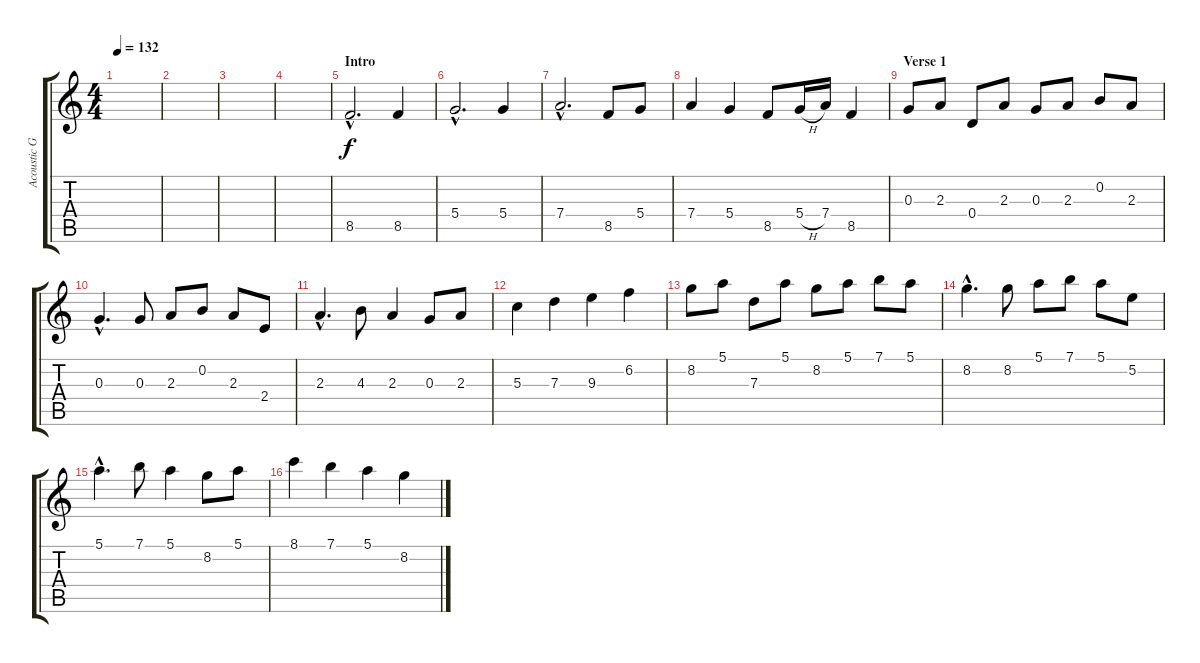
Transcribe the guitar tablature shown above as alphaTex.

\track ("Acoustic Guitar I" "Acoustic G") {instrument acousticguitarsteel}
\staff {score tabs}
\tuning (E4 B3 G3 D3 A2 E2) {hide}
\ts (4 4)
\tempo 132
\clef g2
\ks c
|
|
|
|
\section ("" "Intro")
8.5{hac}.2{d} 8.5.4 |
5.4{hac}.2{d} 5.4.4 |
7.4{hac}.2{d} 8.5.8 5.4.8 |
7.4.4 5.4.4 8.5.8 5.4{h}.16 7.4.16 8.5.4 |
\section ("" "Verse 1")
0.3.8 2.3.8 0.4.8 2.3.8 0.3.8 2.3.8 0.2.8 2.3.8 |
0.3{hac}.4{d} 0.3.8 2.3.8 0.2.8 2.3.8 2.4.8 |
2.3{hac}.4{d} 4.3.8 2.3.4 0.3.8 2.3.8 |
5.3.4 7.3.4 9.3.4 6.2.4 |
8.2.8 5.1.8 7.3.8 5.1.8 8.2.8 5.1.8 7.1.8 5.1.8 |
8.2{hac}.4{d} 8.2.8 5.1.8 7.1.8 5.1.8 5.2.8 |
5.1{hac}.4{d} 7.1.8 5.1.4 8.2.8 5.1.8 |
8.1.4 7.1.4 5.1.4 8.2.4
